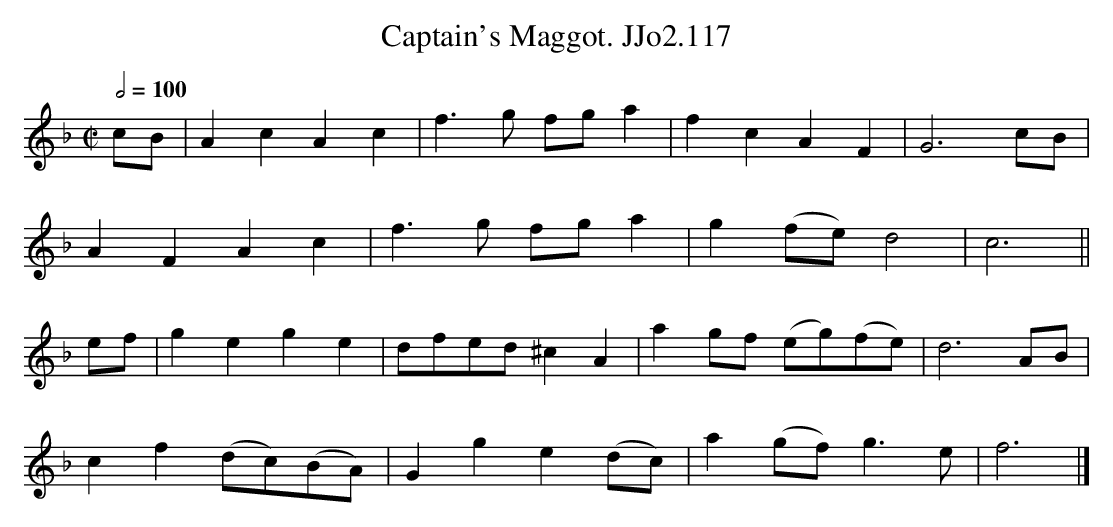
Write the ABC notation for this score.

X:1
T:Captain's Maggot. JJo2.117
M:C|
L:1/4
Q:1/2=100
K:F
c/B/ | Ac Ac | f>g f/g/a | fc AF | G3 c/B/ |
AF Ac | f>g f/g/a | g (f/e/) d2 | c3 ||
e/f/ |ge ge | d/f/e/d/ ^cA | ag/f/ (e/g/)(f/e/) | d3 A/B/ |
cf (d/c/)(B/A/) | Gg e(d/c/) | a(g/f/) g>e | f3 |]
